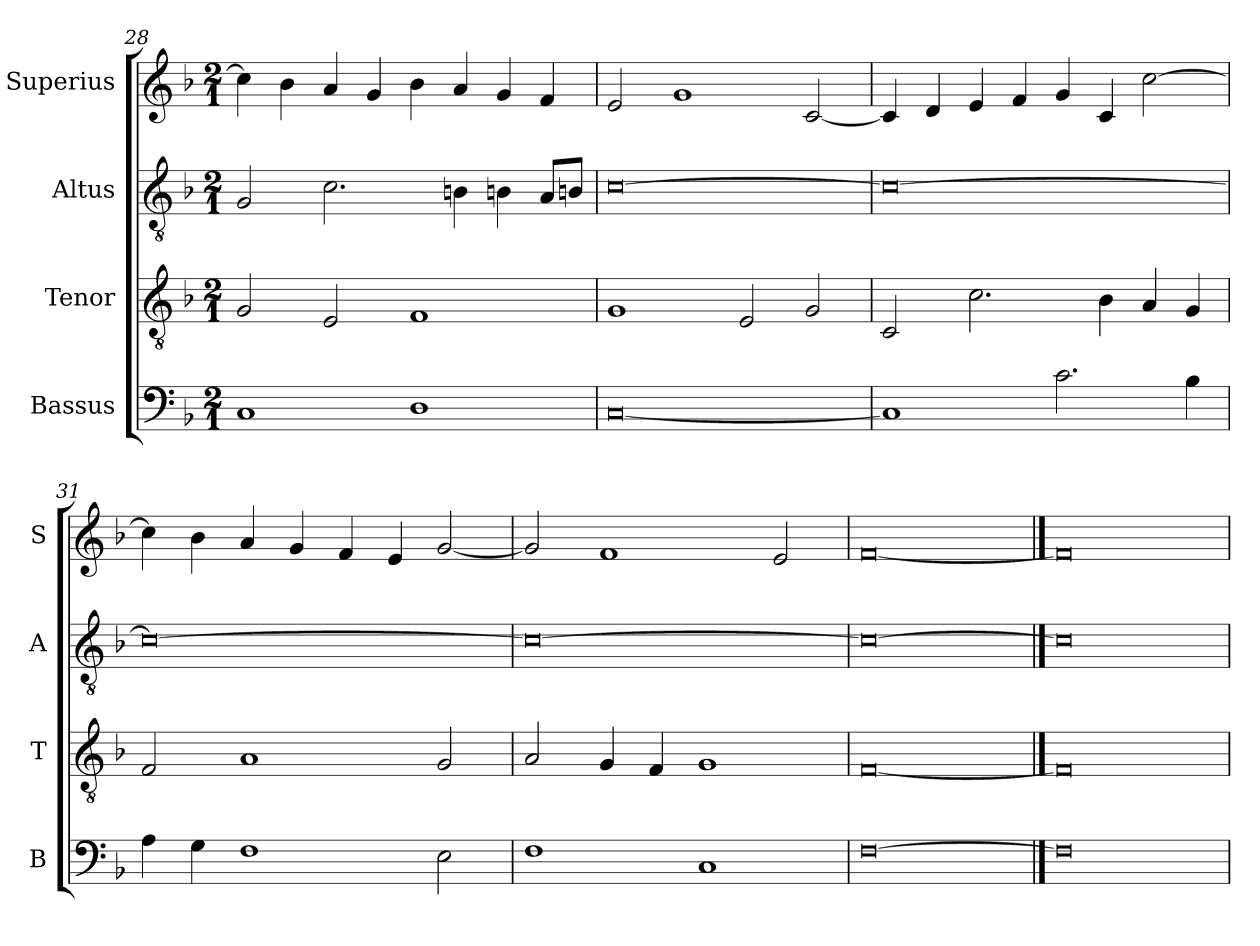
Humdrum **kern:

**kern	**kern	**kern	**kern
*part4	*part3	*part2	*part1
*staff4	*staff3	*staff2	*staff1
*I"Bassus	*I"Tenor	*I"Altus	*I"Superius
*I'B	*I'T	*I'A	*I'S
*clefF4	*clefGv2	*clefGv2	*clefG2
*k[b-]	*k[b-]	*k[b-]	*k[b-]
*F:	*F:	*F:	*F:
*M2/1	*M2/1	*M2/1	*M2/1
=28	=28	=28	=28
1C	2G	2G	4cc]
.	.	.	4b-
.	2E	2.c	4a
.	.	.	4g
1D	1F	.	4b-
.	.	4Bn	4a
.	.	4Bn	4g
.	.	8AL	4f
.	.	8BnJ	.
=29	=29	=29	=29
[0C	1G	[0c	2e
.	.	.	1g
.	2E	.	.
.	2G	.	[2c
=30	=30	=30	=30
1C]	2C	0c_	4c]
.	.	.	4d
.	2.c	.	4e
.	.	.	4f
2.c	.	.	4g
.	4B-	.	4c
.	4A	.	[2cc
4B-	4G	.	.
=31	=31	=31	=31
4A	2F	0c_	4cc]
4G	.	.	4b-
1F	1A	.	4a
.	.	.	4g
.	.	.	4f
.	.	.	4e
2E	2G	.	[2g
=32	=32	=32	=32
1F	2A	0c_	2g]
.	4G	.	1f
.	4F	.	.
1C	1G	.	.
.	.	.	2e
=33	=33	=33	=33
[0F	[0F	0c_	[0f
==34	==34	==34	==34
0F]	0F]	0c]	0f]
=	=	=	=
*-	*-	*-	*-
